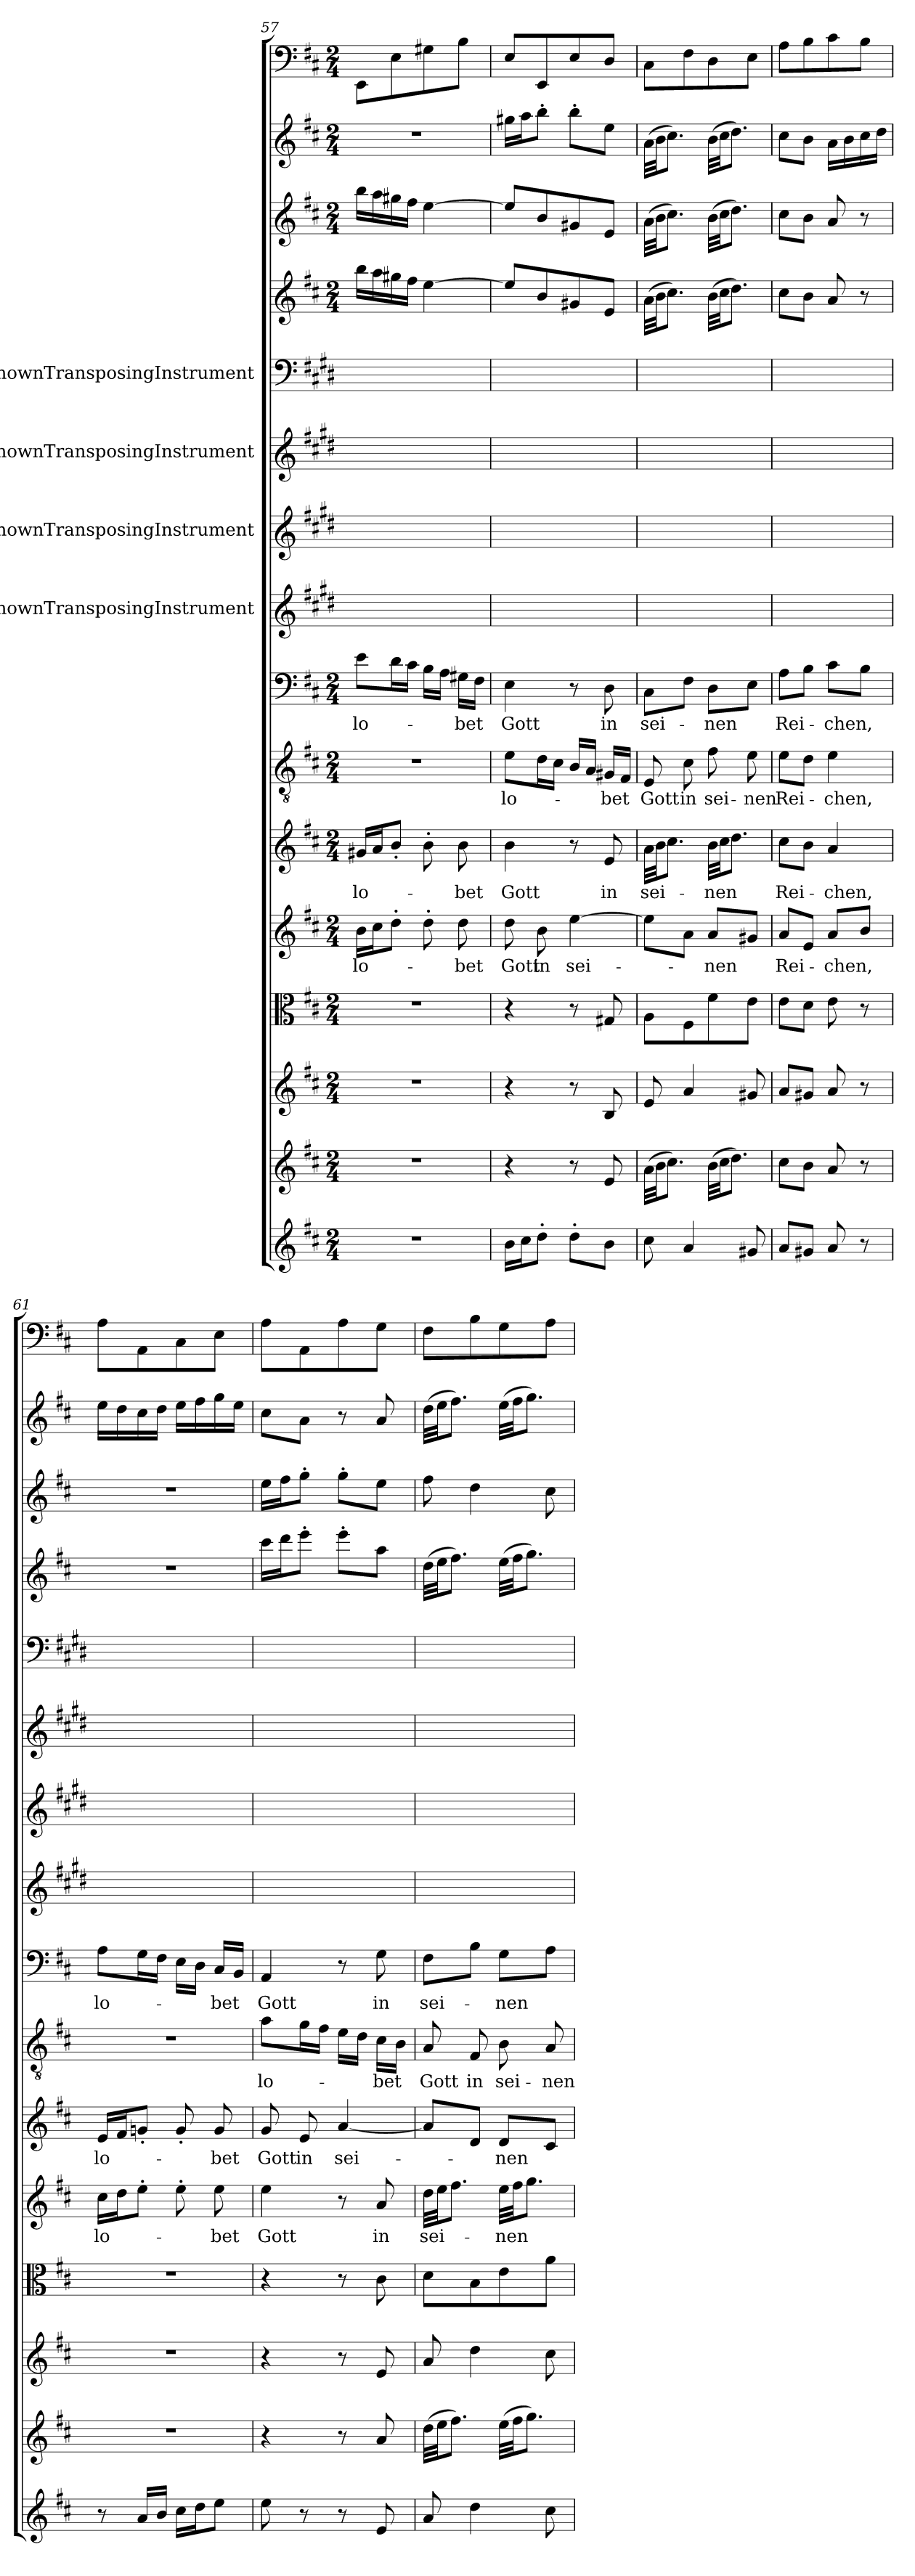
**kern	**kern	**kern	**kern	**kern	**text	**kern	**text	**kern	**text	**kern	**text	**kern	**kern	**kern	**kern	**kern	**kern	**kern	**kern
*part16	*part15	*part14	*part13	*part12	*part12	*part11	*part11	*part10	*part10	*part9	*part9	*part8	*part7	*part6	*part5	*part4	*part3	*part2	*part1
*staff16	*staff15	*staff14	*staff13	*staff12	*staff12	*staff11	*staff11	*staff10	*staff10	*staff9	*staff9	*staff8	*staff7	*staff6	*staff5	*staff4	*staff3	*staff2	*staff1
*	*	*	*	*	*	*	*	*	*	*	*	*I"UnknownTransposingInstrument	*I"UnknownTransposingInstrument	*I"UnknownTransposingInstrument	*I"UnknownTransposingInstrument	*	*	*	*
*clefG2	*clefG2	*clefG2	*clefC3	*clefG2	*	*clefG2	*	*clefGv2	*	*clefF4	*	*clefG2	*clefG2	*clefG2	*clefF4	*clefG2	*clefG2	*clefG2	*clefF4
*	*	*	*	*	*	*	*	*	*	*	*	*ITrd1c2	*ITrd1c2	*ITrd1c2	*ITrd1c2	*	*	*	*
*k[f#c#]	*k[f#c#]	*k[f#c#]	*k[f#c#]	*k[f#c#]	*	*k[f#c#]	*	*k[f#c#]	*	*k[f#c#]	*	*k[f#c#]	*k[f#c#]	*k[f#c#]	*k[f#c#]	*k[f#c#]	*k[f#c#]	*k[f#c#]	*k[f#c#]
*D:	*D:	*D:	*D:	*D:	*	*D:	*	*D:	*	*D:	*	*	*	*	*	*D:	*D:	*D:	*D:
*M2/4	*M2/4	*M2/4	*M2/4	*M2/4	*	*M2/4	*	*M2/4	*	*M2/4	*	*	*	*	*	*M2/4	*M2/4	*M2/4	*M2/4
=57	=57	=57	=57	=57	=57	=57	=57	=57	=57	=57	=57	=57	=57	=57	=57	=57	=57	=57	=57
2r	2r	2r	2r	16b\LL	lo-	16g#X/LL	lo-	2r	.	8e\L	lo-	2r	2r	2r	2r	16bb\LL	16bb\LL	2r	8EE\L
.	.	.	.	16cc#\J	.	16a/J	.	.	.	.	.	.	.	.	.	16aa\	16aa\	.	.
.	.	.	.	8dd'\J	.	8b'/J	.	.	.	16d\L	.	.	.	.	.	16gg#X\	16gg#X\	.	8E\
.	.	.	.	.	.	.	.	.	.	16c#\JJ	.	.	.	.	.	16ff#\JJ	16ff#\JJ	.	.
.	.	.	.	8dd'\	.	8b'\	.	.	.	16B\LL	.	.	.	.	.	[4ee\	[4ee\	.	8G#X\
.	.	.	.	.	.	.	.	.	.	16A\JJ	.	.	.	.	.	.	.	.	.
.	.	.	.	8dd\	-bet	8b\	-bet	.	.	16G#X\LL	-bet	.	.	.	.	.	.	.	8B\J
.	.	.	.	.	.	.	.	.	.	16F#\JJ	.	.	.	.	.	.	.	.	.
=58	=58	=58	=58	=58	=58	=58	=58	=58	=58	=58	=58	=58	=58	=58	=58	=58	=58	=58	=58
16b\LL	4r	4r	4r	8dd\	Gott	4b\	Gott	8e\L	lo-	4E\	Gott	2r	2r	2r	2r	8ee/L]	8ee/L]	16gg#X\LL	8E/L
16cc#\J	.	.	.	.	.	.	.	.	.	.	.	.	.	.	.	.	.	16aa\J	.
8dd'\J	.	.	.	8b\	in	.	.	16d\L	.	.	.	.	.	.	.	8b/	8b/	8bb'\J	8EE/
.	.	.	.	.	.	.	.	16c#\JJ	.	.	.	.	.	.	.	.	.	.	.
8dd'\L	8r	8r	8r	[4ee\	sei-	8r	.	16B/LL	.	8r	.	.	.	.	.	8g#X/	8g#X/	8bb'\L	8E/
.	.	.	.	.	.	.	.	16A/JJ	.	.	.	.	.	.	.	.	.	.	.
8b\J	8e/	8B/	8G#X/	.	.	8e/	in	16G#X/LL	-bet	8D\	in	.	.	.	.	8e/J	8e/J	8ee\J	8D/J
.	.	.	.	.	.	.	.	16F#/JJ	.	.	.	.	.	.	.	.	.	.	.
=59	=59	=59	=59	=59	=59	=59	=59	=59	=59	=59	=59	=59	=59	=59	=59	=59	=59	=59	=59
8cc#\	(32a\LLL	8e/	8A\L	8ee\L]	.	32a\LLL	sei-	8E/	Gott	8C#\L	sei-	2r	2r	2r	2r	(32a\LLL	(32a\LLL	(32a\LLL	8C#\L
.	32b\JJ	.	.	.	.	32b\JJ	.	.	.	.	.	.	.	.	.	32b\JJ	32b\JJ	32b\JJ	.
.	8.cc#\J)	.	.	.	.	8.cc#\J	.	.	.	.	.	.	.	.	.	8.cc#\J)	8.cc#\J)	8.cc#\J)	.
4a/	.	4a/	8F#\	8a\J	.	.	.	8c#\	in	8F#\J	.	.	.	.	.	.	.	.	8F#\
.	(32b\LLL	.	8f#\	8a/L	-nen	32b\LLL	-nen	8f#\	sei-	8D\L	-nen	.	.	.	.	(32b\LLL	(32b\LLL	(32b\LLL	8D\
.	32cc#\JJ	.	.	.	.	32cc#\JJ	.	.	.	.	.	.	.	.	.	32cc#\JJ	32cc#\JJ	32cc#\JJ	.
.	8.dd\J)	.	.	.	.	8.dd\J	.	.	.	.	.	.	.	.	.	8.dd\J)	8.dd\J)	8.dd\J)	.
8g#X/	.	8g#X/	8e\J	8g#X/J	.	.	.	8e\	-nen	8E\J	.	.	.	.	.	.	.	.	8E\J
=60	=60	=60	=60	=60	=60	=60	=60	=60	=60	=60	=60	=60	=60	=60	=60	=60	=60	=60	=60
8a/L	8cc#\L	8a/L	8e\L	8a/L	Rei-	8cc#\L	Rei-	8e\L	Rei-	8A\L	Rei-	2r	2r	2r	2r	8cc#\L	8cc#\L	8cc#\L	8A\L
8g#X/J	8b\J	8g#X/J	8d\J	8e/J	.	8b\J	.	8d\J	.	8B\J	.	.	.	.	.	8b\J	8b\J	8b\J	8B\
8a/	8a/	8a/	8e\	8a/L	-chen,	4a/	-chen,	4e\	-chen,	8c#\L	-chen,	.	.	.	.	8a/	8a/	16a\LL	8c#\
.	.	.	.	.	.	.	.	.	.	.	.	.	.	.	.	.	.	16b\	.
8r	8r	8r	8r	8b/J	.	.	.	.	.	8B\J	.	.	.	.	.	8r	8r	16cc#\	8B\J
.	.	.	.	.	.	.	.	.	.	.	.	.	.	.	.	.	.	16dd\JJ	.
=61	=61	=61	=61	=61	=61	=61	=61	=61	=61	=61	=61	=61	=61	=61	=61	=61	=61	=61	=61
8r	2r	2r	2r	16cc#\LL	lo-	16e/LL	lo-	2r	.	8A\L	lo-	2r	2r	2r	2r	2r	2r	16ee\LL	8A\L
.	.	.	.	16dd\J	.	16f#/J	.	.	.	.	.	.	.	.	.	.	.	16dd\	.
16a/LL	.	.	.	8ee'\J	.	8gn'/J	.	.	.	16G\L	.	.	.	.	.	.	.	16cc#\	8AA\
16b/JJ	.	.	.	.	.	.	.	.	.	16F#\JJ	.	.	.	.	.	.	.	16dd\JJ	.
16cc#\LL	.	.	.	8ee'\	.	8g'/	.	.	.	16E\LL	.	.	.	.	.	.	.	16ee\LL	8C#\
16dd\J	.	.	.	.	.	.	.	.	.	16D\JJ	.	.	.	.	.	.	.	16ff#\	.
8ee\J	.	.	.	8ee\	-bet	8g/	-bet	.	.	16C#/LL	-bet	.	.	.	.	.	.	16gg\	8E\J
.	.	.	.	.	.	.	.	.	.	16BB/JJ	.	.	.	.	.	.	.	16ee\JJ	.
=62	=62	=62	=62	=62	=62	=62	=62	=62	=62	=62	=62	=62	=62	=62	=62	=62	=62	=62	=62
8ee\	4r	4r	4r	4ee\	Gott	8g/	Gott	8a\L	lo-	4AA/	Gott	2r	2r	2r	2r	16ccc#\LL	16ee\LL	8cc#\L	8A\L
.	.	.	.	.	.	.	.	.	.	.	.	.	.	.	.	16ddd\J	16ff#\J	.	.
8r	.	.	.	.	.	8e/	in	16g\L	.	.	.	.	.	.	.	8eee'\J	8gg'\J	8a\J	8AA\
.	.	.	.	.	.	.	.	16f#\JJ	.	.	.	.	.	.	.	.	.	.	.
8r	8r	8r	8r	8r	.	[4a/	sei-	16e\LL	.	8r	.	.	.	.	.	8eee'\L	8gg'\L	8r	8A\
.	.	.	.	.	.	.	.	16d\JJ	.	.	.	.	.	.	.	.	.	.	.
8e/	8a/	8e/	8c#\	8a/	in	.	.	16c#\LL	-bet	8G\	in	.	.	.	.	8aa\J	8ee\J	8a/	8G\J
.	.	.	.	.	.	.	.	16B\JJ	.	.	.	.	.	.	.	.	.	.	.
=63	=63	=63	=63	=63	=63	=63	=63	=63	=63	=63	=63	=63	=63	=63	=63	=63	=63	=63	=63
8a/	(32dd\LLL	8a/	8d\L	32dd\LLL	sei-	8a/L]	.	8A/	Gott	8F#\L	sei-	2r	2r	2r	2r	(32dd\LLL	8ff#\	(32dd\LLL	8F#\L
.	32ee\JJ	.	.	32ee\JJ	.	.	.	.	.	.	.	.	.	.	.	32ee\JJ	.	32ee\JJ	.
.	8.ff#\J)	.	.	8.ff#\J	.	.	.	.	.	.	.	.	.	.	.	8.ff#\J)	.	8.ff#\J)	.
4dd\	.	4dd\	8B\	.	.	8d/J	.	8F#/	in	8B\J	.	.	.	.	.	.	4dd\	.	8B\
.	(32ee\LLL	.	8e\	32ee\LLL	-nen	8d/L	-nen	8B\	sei-	8G\L	-nen	.	.	.	.	(32ee\LLL	.	(32ee\LLL	8G\
.	32ff#\JJ	.	.	32ff#\JJ	.	.	.	.	.	.	.	.	.	.	.	32ff#\JJ	.	32ff#\JJ	.
.	8.gg\J)	.	.	8.gg\J	.	.	.	.	.	.	.	.	.	.	.	8.gg\J)	.	8.gg\J)	.
8cc#\	.	8cc#\	8a\J	.	.	8c#/J	.	8A/	-nen	8A\J	.	.	.	.	.	.	8cc#\	.	8A\J
=	=	=	=	=	=	=	=	=	=	=	=	=	=	=	=	=	=	=	=
*-	*-	*-	*-	*-	*-	*-	*-	*-	*-	*-	*-	*-	*-	*-	*-	*-	*-	*-	*-
